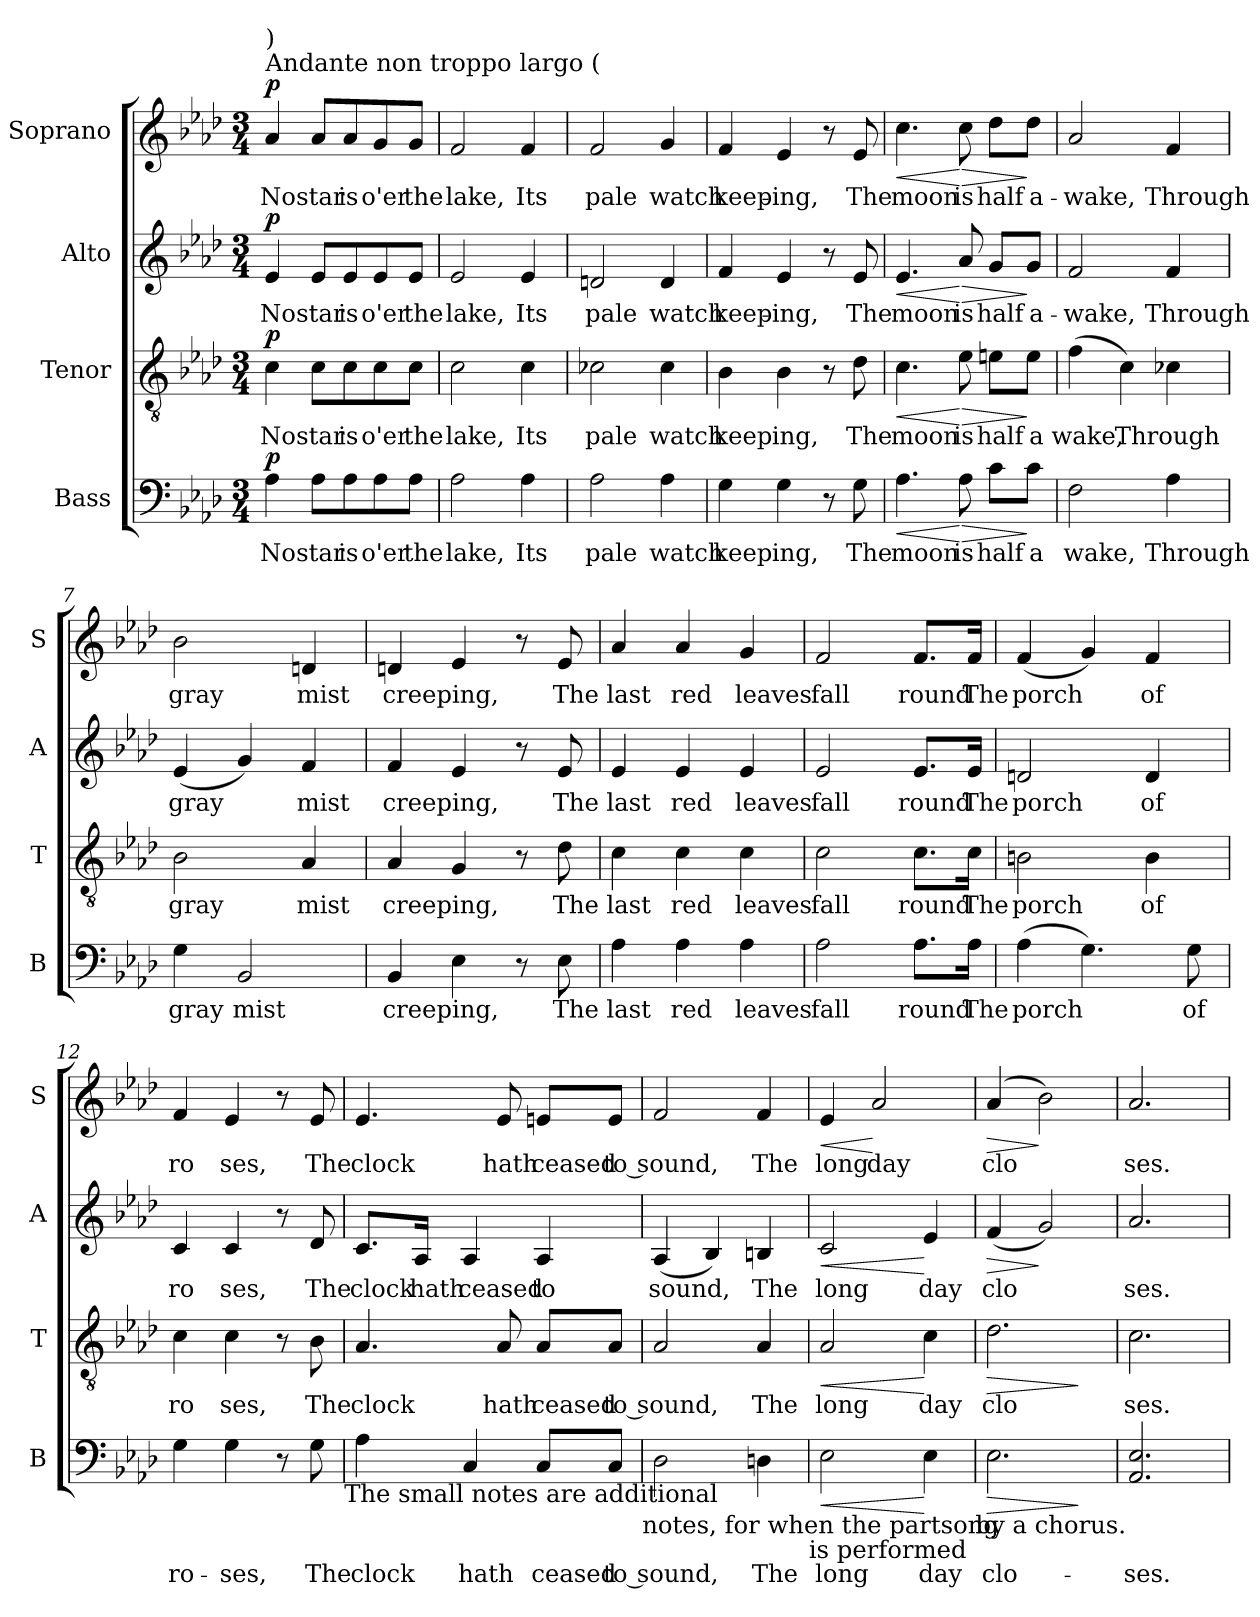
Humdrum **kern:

**kern	**text	**dynam	**kern	**text	**dynam	**kern	**text	**dynam	**kern	**text	**dynam
*part4	*part4	*part4	*part3	*part3	*part3	*part2	*part2	*part2	*part1	*part1	*part1
*staff4	*staff4	*staff4	*staff3	*staff3	*staff3	*staff2	*staff2	*staff2	*staff1	*staff1	*staff1
*I"Bass	*	*	*I"Tenor	*	*	*I"Alto	*	*	*I"Soprano	*	*
*I'B	*	*	*I'T	*	*	*I'A	*	*	*I'S	*	*
!!LO:PB:g=z
*stria5	*	*	*stria5	*	*	*stria5	*	*	*stria5	*	*
*clefF4	*	*	*clefGv2	*	*	*clefG2	*	*	*clefG2	*	*
*k[b-e-a-d-]	*	*	*k[b-e-a-d-]	*	*	*k[b-e-a-d-]	*	*	*k[b-e-a-d-]	*	*
*A-:	*	*	*A-:	*	*	*A-:	*	*	*A-:	*	*
*M3/4	*	*	*M3/4	*	*	*M3/4	*	*	*M3/4	*	*
*MM66	*	*	*MM66	*	*	*MM66	*	*	*MM66	*	*
=1	=1	=1	=1	=1	=1	=1	=1	=1	=1	=1	=1
!	!	!	!	!	!	!	!	!	!LO:TX:a:t=Andante non troppo largo (	!	!
!	!	!	!	!	!	!	!	!	!LO:TX:a:t=)	!	!
!	!LO:LY:b:cj	!LO:DY:a	!	!LO:LY:b:cj	!LO:DY:a	!	!LO:LY:b:cj	!LO:DY:a	!	!LO:LY:b:cj	!LO:DY:a
4A-\	No	p	4c\	No	p	4e-/	No	p	4a-/	No	p
!	!LO:LY:b:cj	!	!	!LO:LY:b:cj	!	!	!LO:LY:b:cj	!	!	!LO:LY:b:cj	!
8A-\L	star	.	8c\L	star	.	8e-/L	star	.	8a-/L	star	.
!	!LO:LY:b:cj	!	!	!LO:LY:b:cj	!	!	!LO:LY:b:cj	!	!	!LO:LY:b:cj	!
8A-\	is	.	8c\	is	.	8e-/	is	.	8a-/	is	.
!	!LO:LY:b:cj	!	!	!LO:LY:b:cj	!	!	!LO:LY:b:cj	!	!	!LO:LY:b:cj	!
8A-\	o'er	.	8c\	o'er	.	8e-/	o'er	.	8g/	o'er	.
!	!LO:LY:b:cj	!	!	!LO:LY:b:cj	!	!	!LO:LY:b:cj	!	!	!LO:LY:b:cj	!
8A-\J	the	.	8c\J	the	.	8e-/J	the	.	8g/J	the	.
=2	=2	=2	=2	=2	=2	=2	=2	=2	=2	=2	=2
!	!LO:LY:b:cj	!	!	!LO:LY:b:cj	!	!	!LO:LY:b:cj	!	!	!LO:LY:b:cj	!
2A-\	lake,	.	2c\	lake,	.	2e-/	lake,	.	2f/	lake,	.
!	!LO:LY:b:cj	!	!	!LO:LY:b:cj	!	!	!LO:LY:b:cj	!	!	!LO:LY:b:cj	!
4A-\	Its	.	4c\	Its	.	4e-/	Its	.	4f/	Its	.
=3	=3	=3	=3	=3	=3	=3	=3	=3	=3	=3	=3
!	!LO:LY:b:cj	!	!	!LO:LY:b:cj	!	!	!LO:LY:b:cj	!	!	!LO:LY:b:cj	!
2A-\	pale	.	2c-X\	pale	.	2dn/	pale	.	2f/	pale	.
!	!LO:LY:b:cj	!	!	!LO:LY:b:cj	!	!	!LO:LY:b:cj	!	!	!LO:LY:b:cj	!
4A-\	watch	.	4c-\	watch	.	4d/	watch	.	4g/	watch	.
=4	=4	=4	=4	=4	=4	=4	=4	=4	=4	=4	=4
!	!LO:LY:b:cj	!	!	!LO:LY:b:cj	!	!	!LO:LY:b:cj	!	!	!LO:LY:b:cj	!
4G\	keep	.	4B-\	keep	.	4f/	keep-	.	4f/	keep-	.
!	!LO:LY:b:cj	!	!	!LO:LY:b:cj	!	!	!LO:LY:b:cj	!	!	!LO:LY:b:cj	!
4G\	ing,	.	4B-\	ing,	.	4e-/	-ing,	.	4e-/	-ing,	.
8r	.	.	8r	.	.	8r	.	.	8r	.	.
!	!LO:LY:b:cj	!	!	!LO:LY:b:cj	!	!	!LO:LY:b:cj	!	!	!LO:LY:b:cj	!
8G\	The	.	8d-\	The	.	8e-/	The	.	8e-/	The	.
=5	=5	=5	=5	=5	=5	=5	=5	=5	=5	=5	=5
!	!LO:LY:b:cj	!LO:HP:b	!	!LO:LY:b:cj	!LO:HP:b	!	!LO:LY:b:cj	!LO:HP:b	!	!LO:LY:b:cj	!LO:HP:b
4.A-\	moon	<	4.c\	moon	<	4.e-/	moon	<	4.cc\	moon	<
!	!LO:LY:b:cj	!LO:HP:n=1:b	!	!LO:LY:b:cj	!LO:HP:n=1:b	!	!LO:LY:b:cj	!LO:HP:n=1:b	!	!LO:LY:b:cj	!LO:HP:n=1:b
8A-\	is	[ >	8e-\	is	[ >	8a-/	is	[ >	8cc\	is	[ >
!	!LO:LY:b:cj	!	!	!LO:LY:b:cj	!	!	!LO:LY:b:cj	!	!	!LO:LY:b:cj	!
8c\L	half	.	8en\L	half	.	8g/L	half	.	8dd-\L	half	.
!	!LO:LY:b:cj	!	!	!LO:LY:b:cj	!	!	!LO:LY:b:cj	!	!	!LO:LY:b:cj	!
8c\J	a	]	8e\J	a	]	8g/J	a-	]	8dd-\J	a-	]
!!LO:LB:g=z
=6	=6	=6	=6	=6	=6	=6	=6	=6	=6	=6	=6
!	!LO:LY:b:cj	!	!	!LO:LY:b	!	!	!LO:LY:b:cj	!	!	!LO:LY:b:cj	!
2F\	wake,	.	(>4f\	wake,	.	2f/	-wake,	.	2a-/	-wake,	.
!	!	!	!	!LO:LY:b	!	!	!	!	!	!	!
.	.	.	4c\)	Through	.	.	.	.	.	.	.
!	!LO:LY:b:cj	!	!	!	!	!	!LO:LY:b:cj	!	!	!LO:LY:b:cj	!
4A-\	Through	.	4c-X\	.	.	4f/	Through	.	4f/	Through	.
=7	=7	=7	=7	=7	=7	=7	=7	=7	=7	=7	=7
!	!LO:LY:b:cj	!	!	!LO:LY:b:cj	!	!	!LO:LY:b	!	!	!LO:LY:b:cj	!
4G\	gray	.	2B-\	gray	.	(<4e-/	gray	.	2b-\	gray	.
!	!LO:LY:b:cj	!	!	!	!	!	!	!	!	!	!
2BB-/	mist	.	.	.	.	4g/)	.	.	.	.	.
!	!	!	!	!LO:LY:b:cj	!	!	!LO:LY:b:cj	!	!	!LO:LY:b:cj	!
.	.	.	4A-/	mist	.	4f/	mist	.	4dn/	mist	.
=8	=8	=8	=8	=8	=8	=8	=8	=8	=8	=8	=8
!	!LO:LY:b:cj	!	!	!LO:LY:b:cj	!	!	!LO:LY:b:cj	!	!	!LO:LY:b:cj	!
4BB-/	creeping,	.	4A-/	creeping,	.	4f/	creeping,	.	4dn/	creeping,	.
4E-\	.	.	4G/	.	.	4e-/	.	.	4e-/	.	.
8r	.	.	8r	.	.	8r	.	.	8r	.	.
!	!LO:LY:b:cj	!	!	!LO:LY:b:cj	!	!	!LO:LY:b:cj	!	!	!LO:LY:b:cj	!
8E-\	The	.	8d-\	The	.	8e-/	The	.	8e-/	The	.
=9	=9	=9	=9	=9	=9	=9	=9	=9	=9	=9	=9
!	!LO:LY:b:cj	!	!	!LO:LY:b:cj	!	!	!LO:LY:b:cj	!	!	!LO:LY:b:cj	!
4A-\	last	.	4c\	last	.	4e-/	last	.	4a-/	last	.
!	!LO:LY:b:cj	!	!	!LO:LY:b:cj	!	!	!LO:LY:b:cj	!	!	!LO:LY:b:cj	!
4A-\	red	.	4c\	red	.	4e-/	red	.	4a-/	red	.
!	!LO:LY:b:cj	!	!	!LO:LY:b:cj	!	!	!LO:LY:b:cj	!	!	!LO:LY:b:cj	!
4A-\	leaves	.	4c\	leaves	.	4e-/	leaves	.	4g/	leaves	.
=10	=10	=10	=10	=10	=10	=10	=10	=10	=10	=10	=10
!	!LO:LY:b:cj	!	!	!LO:LY:b:cj	!	!	!LO:LY:b:cj	!	!	!LO:LY:b:cj	!
2A-\	fall	.	2c\	fall	.	2e-/	fall	.	2f/	fall	.
!	!LO:LY:b:cj	!	!	!LO:LY:b:cj	!	!	!LO:LY:b:cj	!	!	!LO:LY:b:cj	!
8.A-\L	round	.	8.c\L	round	.	8.e-/L	round	.	8.f/L	round	.
!	!LO:LY:b:cj	!	!	!LO:LY:b:cj	!	!	!LO:LY:b:cj	!	!	!LO:LY:b:cj	!
16A-\J	The	.	16c\J	The	.	16e-/J	The	.	16f/J	The	.
=11	=11	=11	=11	=11	=11	=11	=11	=11	=11	=11	=11
!	!LO:LY:b	!	!	!LO:LY:b:cj	!	!	!LO:LY:b:cj	!	!	!LO:LY:b	!
(>4A-\	porch	.	2Bn\	porch	.	2dn/	porch	.	(<4f/	porch	.
4.G\)	.	.	.	.	.	.	.	.	4g/)	.	.
!	!	!	!	!LO:LY:b:cj	!	!	!LO:LY:b:cj	!	!	!LO:LY:b:cj	!
.	.	.	4B\	of	.	4d/	of	.	4f/	of	.
!	!LO:LY:b:cj	!	!	!	!	!	!	!	!	!	!
8G\	of	.	.	.	.	.	.	.	.	.	.
!!LO:LB:g=z
=12	=12	=12	=12	=12	=12	=12	=12	=12	=12	=12	=12
!	!LO:LY:b:cj	!	!	!LO:LY:b:cj	!	!	!LO:LY:b:cj	!	!	!LO:LY:b:cj	!
4G\	ro-	.	4c\	ro	.	4c/	ro	.	4f/	ro	.
!	!LO:LY:b:cj	!	!	!LO:LY:b:cj	!	!	!LO:LY:b:cj	!	!	!LO:LY:b:cj	!
4G\	-ses,	.	4c\	ses,	.	4c/	ses,	.	4e-/	ses,	.
8r	.	.	8r	.	.	8r	.	.	8r	.	.
!	!LO:LY:b:cj	!	!	!LO:LY:b:cj	!	!	!LO:LY:b:cj	!	!	!LO:LY:b:cj	!
8G\	The	.	8B-\	The	.	8d-/	The	.	8e-/	The	.
!LO:TX:b:t=The small notes are additional	!	!	!	!	!	!	!	!	!	!	!
=13	=13	=13	=13	=13	=13	=13	=13	=13	=13	=13	=13
!	!LO:LY:b:cj	!	!	!LO:LY:b:cj	!	!	!LO:LY:b:cj	!	!	!LO:LY:b:cj	!
4A-\	clock	.	4.A-/	clock	.	8.c/L	clock	.	4.e-/	clock	.
!	!	!	!	!	!	!	!LO:LY:b:cj	!	!	!	!
.	.	.	.	.	.	16A-/J	hath	.	.	.	.
!	!LO:LY:b:cj	!	!	!	!	!	!LO:LY:b:cj	!	!	!	!
4C/	hath	.	.	.	.	4A-/	ceased	.	.	.	.
!	!	!	!	!LO:LY:b:cj	!	!	!	!	!	!LO:LY:b:cj	!
.	.	.	8A-/	hath	.	.	.	.	8e-/	hath	.
!	!LO:LY:b:cj	!	!	!LO:LY:b:cj	!	!	!LO:LY:b:cj	!	!	!LO:LY:b:cj	!
8C/L	ceased	.	8A-/L	ceased	.	4A-/	to	.	8en/L	ceased	.
!	!LO:LY:b:cj	!	!	!LO:LY:b:cj	!	!	!	!	!	!LO:LY:b:cj	!
8C/J	to sound,	.	8A-/J	to sound,	.	.	.	.	8e/J	to sound,	.
!LO:TX:b:t=notes, for when the partsong	!	!	!	!	!	!	!	!	!	!	!
=14	=14	=14	=14	=14	=14	=14	=14	=14	=14	=14	=14
!	!	!	!	!	!	!	!LO:LY:b	!	!	!	!
2D-\	.	.	2A-/	.	.	(<4A-/	sound,	.	2f/	.	.
.	.	.	.	.	.	4B-/)	.	.	.	.	.
!	!LO:LY:b:cj	!	!	!LO:LY:b:cj	!	!	!LO:LY:b:cj	!	!	!LO:LY:b:cj	!
4Dn\	The	.	4A-/	The	.	4Bn/	The	.	4f/	The	.
!LO:TX:b:t=is performed	!	!	!	!	!	!	!	!	!	!	!
=15	=15	=15	=15	=15	=15	=15	=15	=15	=15	=15	=15
!	!LO:LY:b:cj	!LO:HP:b	!	!LO:LY:b:cj	!LO:HP:b	!	!LO:LY:b:cj	!LO:HP:b	!	!LO:LY:b:cj	!LO:HP:b
2E-\	long	<	2A-/	long	<	2c/	long	<	4e-/	long	<
!	!	!	!	!	!	!	!	!	!	!LO:LY:b:cj	!
.	.	.	.	.	.	.	.	.	2a-/	day	[
!	!LO:LY:b:cj	!	!	!LO:LY:b:cj	!	!	!LO:LY:b:cj	!	!	!	!
4E-\	day	[	4c\	day	[	4e-/	day	[	.	.	.
!LO:TX:b:t=by a chorus.	!	!	!	!	!	!	!	!	!	!	!
=16	=16	=16	=16	=16	=16	=16	=16	=16	=16	=16	=16
!	!LO:LY:b:cj	!LO:HP:b	!	!LO:LY:b:cj	!LO:HP:b	!	!LO:LY:b	!LO:HP:b	!	!LO:LY:b	!LO:HP:b
2.E-\	clo-	>	2.d-\	clo	>	(<4f/	clo	>	(>4a-/	clo	>
.	.	.	.	.	.	2g/)	.	]	2b-\)	.	]
.	.	]	.	.	]	.	.	.	.	.	.
=17	=17	=17	=17	=17	=17	=17	=17	=17	=17	=17	=17
!	!LO:LY:b:cj	!	!	!LO:LY:b:cj	!	!	!LO:LY:b:cj	!	!	!LO:LY:b:cj	!
2.AA-/> 2.E-/>	-ses.	.	2.c\	ses.	.	2.a-/	ses.	.	2.a-/	ses.	.
=	=	=	=	=	=	=	=	=	=	=	=
*-	*-	*-	*-	*-	*-	*-	*-	*-	*-	*-	*-
